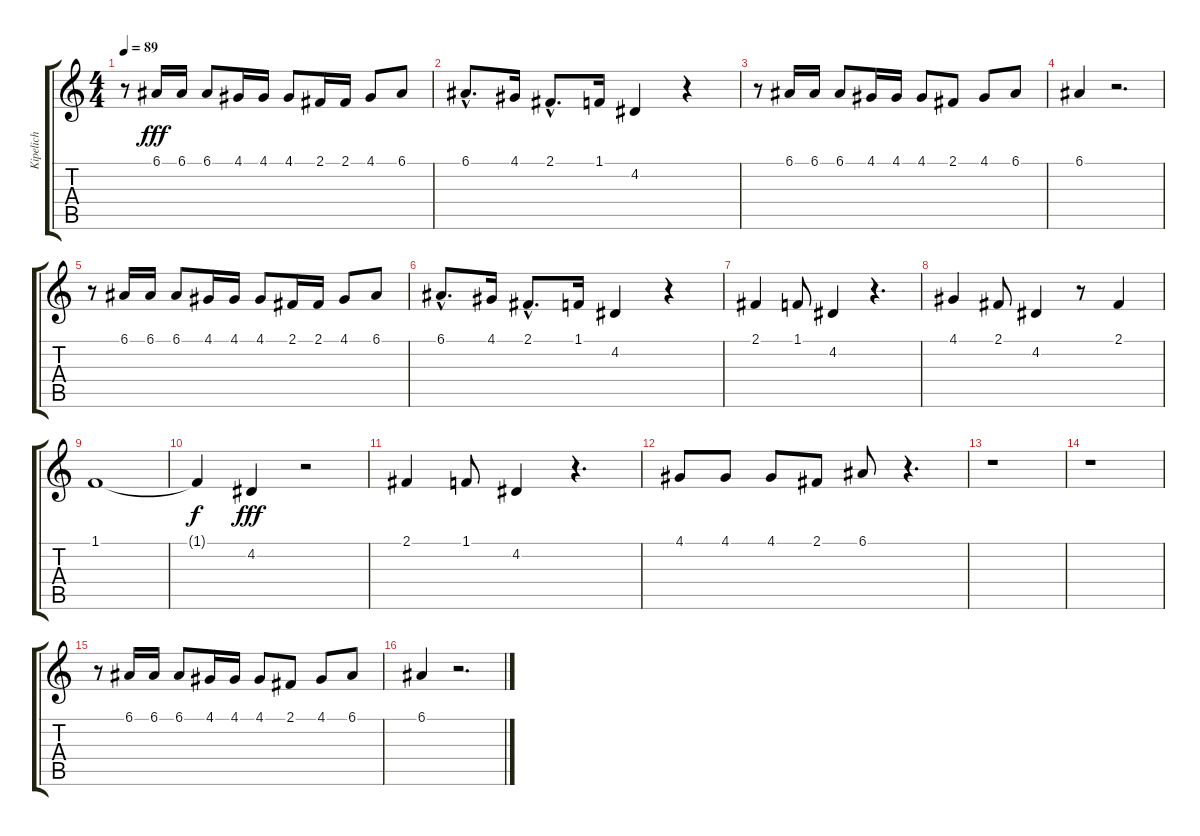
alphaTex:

\track ("Kipelich" "Kipelich") {instrument viola}
\staff {score tabs}
\tuning (E4 B3 G3 D3 A2 E2) {hide}
\ts (4 4)
\tempo 89
\clef g2
\ks c
r.8{dy fff} 6.1.16 6.1.16 6.1.8 4.1.16 4.1.16 4.1.8 2.1.16 2.1.16 4.1.8 6.1.8 |
6.1{hac}.8{d} 4.1.16 2.1{hac}.8{d} 1.1.16 4.2.4 r.4 |
r.8 6.1.16 6.1.16 6.1.8 4.1.16 4.1.16 4.1.8 2.1.8 4.1.8 6.1.8 |
6.1.4 r.2{d} |
r.8 6.1.16 6.1.16 6.1.8 4.1.16 4.1.16 4.1.8 2.1.16 2.1.16 4.1.8 6.1.8 |
6.1{hac}.8{d} 4.1.16 2.1{hac}.8{d} 1.1.16 4.2.4 r.4 |
2.1.4 1.1.8 4.2.4 r.4{d} |
4.1.4 2.1.8 4.2.4 r.8 2.1.4 |
1.1.1 |
1.1{t}.4{dy f} 4.2.4{dy fff} r.2 |
2.1.4 1.1.8 4.2.4 r.4{d} |
4.1.8 4.1.8 4.1.8 2.1.8 6.1.8 r.4{d} |
r.1 |
r.1 |
r.8 6.1.16 6.1.16 6.1.8 4.1.16 4.1.16 4.1.8 2.1.8 4.1.8 6.1.8 |
6.1.4 r.2{d}
